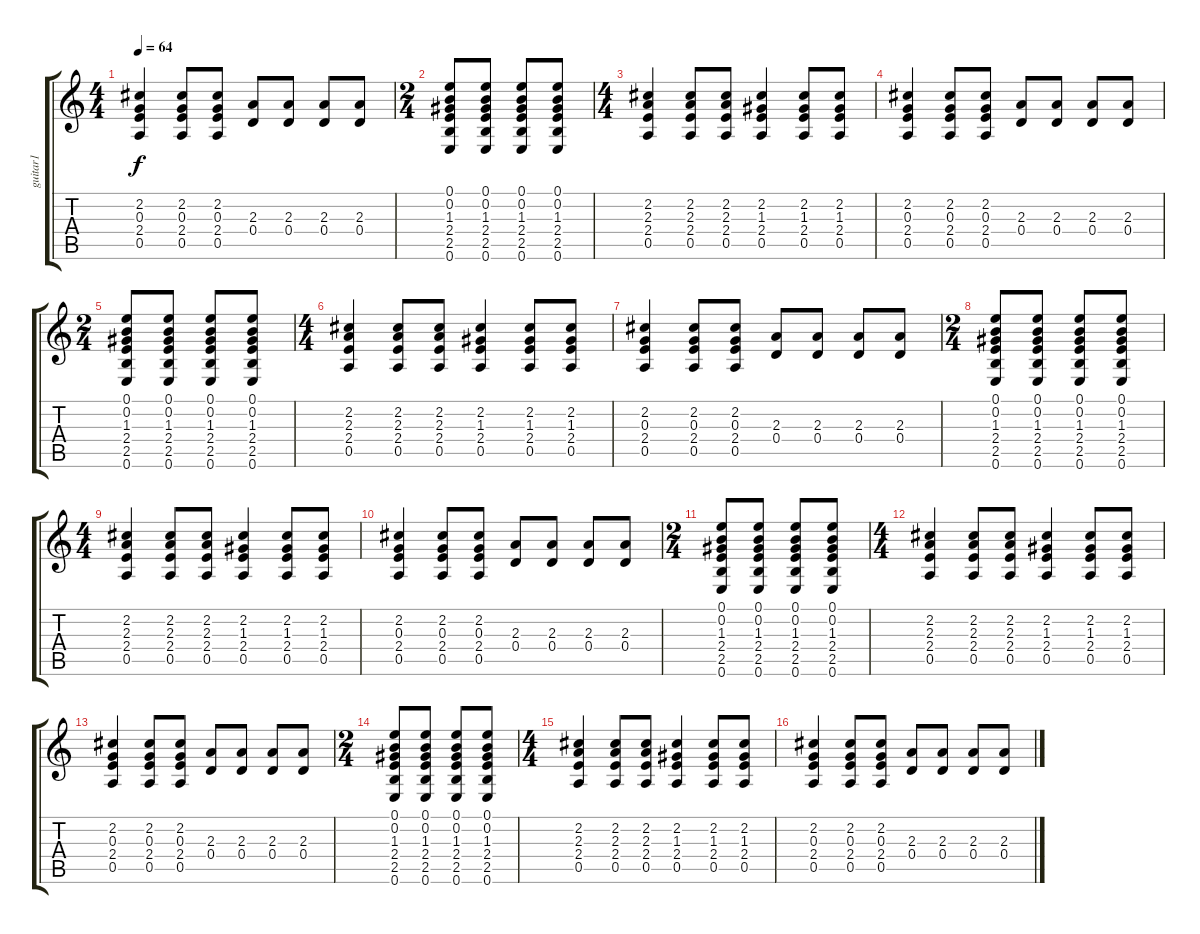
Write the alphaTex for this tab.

\track ("guitar1" "guitar1") {instrument electricguitarmuted}
\staff {score tabs}
\tuning (E4 B3 G3 D3 A2 E2) {hide}
\ts (4 4)
\tempo 64
\clef g2
\ks c
(2.2 0.3 2.4 0.5).4{dy f} (2.2 0.3 2.4 0.5).8 (2.2 0.3 2.4 0.5).8 (2.3 0.4).8 (2.3 0.4).8 (2.3 0.4).8 (2.3 0.4).8 |
\ts (2 4)
(0.1 0.2 1.3 2.4 2.5 0.6).8 (0.1 0.2 1.3 2.4 2.5 0.6).8 (0.1 0.2 1.3 2.4 2.5 0.6).8 (0.1 0.2 1.3 2.4 2.5 0.6).8 |
\ts (4 4)
(2.2 2.3 2.4 0.5).4 (2.2 2.3 2.4 0.5).8 (2.2 2.3 2.4 0.5).8 (2.2 1.3 2.4 0.5).4 (2.2 1.3 2.4 0.5).8 (2.2 1.3 2.4 0.5).8 |
(2.2 0.3 2.4 0.5).4 (2.2 0.3 2.4 0.5).8 (2.2 0.3 2.4 0.5).8 (2.3 0.4).8 (2.3 0.4).8 (2.3 0.4).8 (2.3 0.4).8 |
\ts (2 4)
(0.1 0.2 1.3 2.4 2.5 0.6).8 (0.1 0.2 1.3 2.4 2.5 0.6).8 (0.1 0.2 1.3 2.4 2.5 0.6).8 (0.1 0.2 1.3 2.4 2.5 0.6).8 |
\ts (4 4)
(2.2 2.3 2.4 0.5).4 (2.2 2.3 2.4 0.5).8 (2.2 2.3 2.4 0.5).8 (2.2 1.3 2.4 0.5).4 (2.2 1.3 2.4 0.5).8 (2.2 1.3 2.4 0.5).8 |
(2.2 0.3 2.4 0.5).4 (2.2 0.3 2.4 0.5).8 (2.2 0.3 2.4 0.5).8 (2.3 0.4).8 (2.3 0.4).8 (2.3 0.4).8 (2.3 0.4).8 |
\ts (2 4)
(0.1 0.2 1.3 2.4 2.5 0.6).8 (0.1 0.2 1.3 2.4 2.5 0.6).8 (0.1 0.2 1.3 2.4 2.5 0.6).8 (0.1 0.2 1.3 2.4 2.5 0.6).8 |
\ts (4 4)
(2.2 2.3 2.4 0.5).4 (2.2 2.3 2.4 0.5).8 (2.2 2.3 2.4 0.5).8 (2.2 1.3 2.4 0.5).4 (2.2 1.3 2.4 0.5).8 (2.2 1.3 2.4 0.5).8 |
(2.2 0.3 2.4 0.5).4 (2.2 0.3 2.4 0.5).8 (2.2 0.3 2.4 0.5).8 (2.3 0.4).8 (2.3 0.4).8 (2.3 0.4).8 (2.3 0.4).8 |
\ts (2 4)
(0.1 0.2 1.3 2.4 2.5 0.6).8 (0.1 0.2 1.3 2.4 2.5 0.6).8 (0.1 0.2 1.3 2.4 2.5 0.6).8 (0.1 0.2 1.3 2.4 2.5 0.6).8 |
\ts (4 4)
(2.2 2.3 2.4 0.5).4 (2.2 2.3 2.4 0.5).8 (2.2 2.3 2.4 0.5).8 (2.2 1.3 2.4 0.5).4 (2.2 1.3 2.4 0.5).8 (2.2 1.3 2.4 0.5).8 |
(2.2 0.3 2.4 0.5).4 (2.2 0.3 2.4 0.5).8 (2.2 0.3 2.4 0.5).8 (2.3 0.4).8 (2.3 0.4).8 (2.3 0.4).8 (2.3 0.4).8 |
\ts (2 4)
(0.1 0.2 1.3 2.4 2.5 0.6).8 (0.1 0.2 1.3 2.4 2.5 0.6).8 (0.1 0.2 1.3 2.4 2.5 0.6).8 (0.1 0.2 1.3 2.4 2.5 0.6).8 |
\ts (4 4)
(2.2 2.3 2.4 0.5).4 (2.2 2.3 2.4 0.5).8 (2.2 2.3 2.4 0.5).8 (2.2 1.3 2.4 0.5).4 (2.2 1.3 2.4 0.5).8 (2.2 1.3 2.4 0.5).8 |
(2.2 0.3 2.4 0.5).4 (2.2 0.3 2.4 0.5).8 (2.2 0.3 2.4 0.5).8 (2.3 0.4).8 (2.3 0.4).8 (2.3 0.4).8 (2.3 0.4).8
